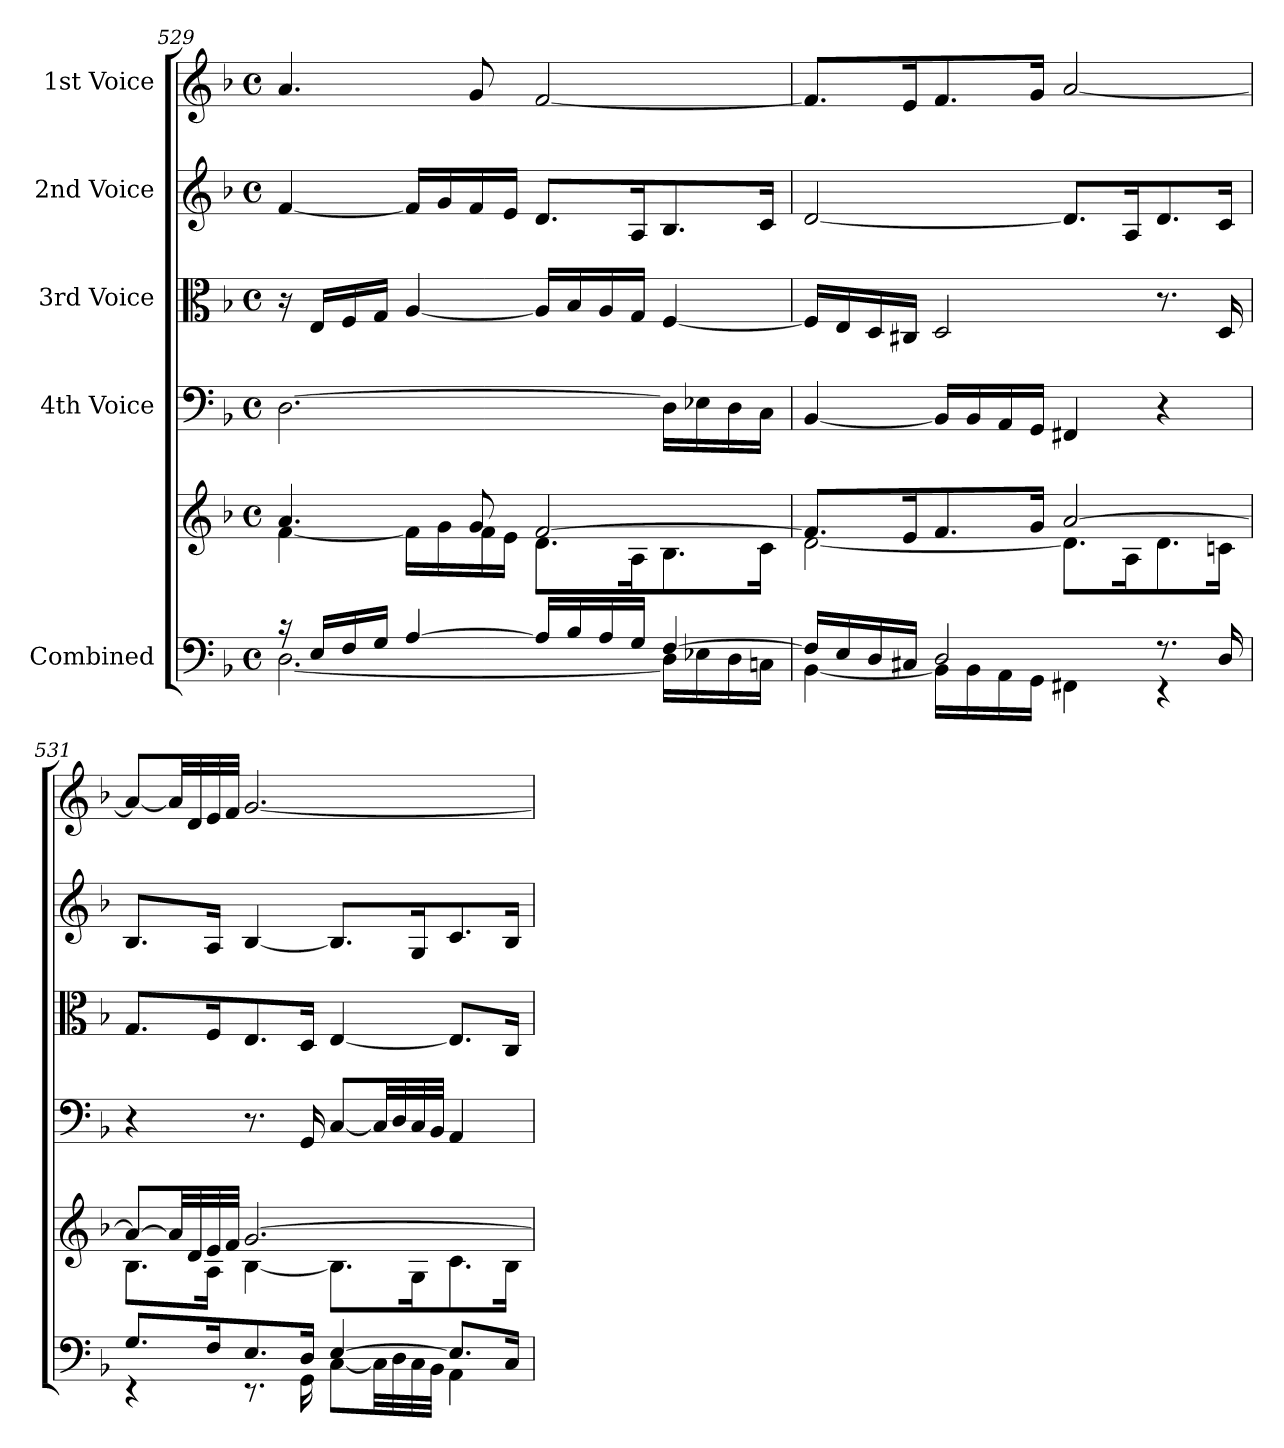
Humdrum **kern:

**kern	**kern	**kern	**kern	**kern	**kern
*part5	*part5	*part4	*part3	*part2	*part1
*staff6	*staff5	*staff4	*staff3	*staff2	*staff1
*I"Combined	*	*I"4th Voice	*I"3rd Voice	*I"2nd Voice	*I"1st Voice
!!LO:PB:g=z
*clefF4	*clefG2	*clefF4	*clefC3	*clefG2	*clefG2
*k[b-]	*k[b-]	*k[b-]	*k[b-]	*k[b-]	*k[b-]
*M4/4	*M4/4	*M4/4	*M4/4	*M4/4	*M4/4
*met(c)	*met(c)	*met(c)	*met(c)	*met(c)	*met(c)
=529	=529	=529	=529	=529	=529
*^	*^	*	*	*	*
16r	[2.D\	4.a/	[4f\	[2.D\	16r	[4f/	4.a/
16E/LL	.	.	.	.	16E/LL	.	.
16F/	.	.	.	.	16F/	.	.
16G/JJ	.	.	.	.	16G/JJ	.	.
[4A/	.	.	16f\LL]	.	[4A/	16f/LL]	.
.	.	.	16g\	.	.	16g/	.
.	.	8g/	16f\	.	.	16f/	8g/
.	.	.	16e\JJ	.	.	16e/JJ	.
16A/LL]	.	[2f/	8.d\L	.	16A/LL]	8.d/L	[2f/
16B-/	.	.	.	.	16B-/	.	.
16A/	.	.	.	.	16A/	.	.
16G/JJ	.	.	16A\K	.	16G/JJ	16A/K	.
[4F/	16D\LL]	.	8.B-\	16D\LL]	[4F/	8.B-/	.
.	16E-X\	.	.	16E-X\	.	.	.
.	16D\	.	.	16D\	.	.	.
.	16Cn\JJ	.	16c\Jk	16C\JJ	.	16c/Jk	.
=530	=530	=530	=530	=530	=530	=530	=530
16F/LL]	[4BB-\	8.f/L]	[2d\	[4BB-/	16F/LL]	[2d/	8.f/L]
16E/	.	.	.	.	16E/	.	.
16D/	.	.	.	.	16D/	.	.
16C#X/JJ	.	16e/K	.	.	16C#X/JJ	.	16e/K
2D/	16BB-\LL]	8.f/	.	16BB-/LL]	2D/	.	8.f/
.	16BB-\	.	.	16BB-/	.	.	.
.	16AA\	.	.	16AA/	.	.	.
.	16GG\JJ	16g/Jk	.	16GG/JJ	.	.	16g/Jk
.	4FF#X\	[2a/	8.d\L]	4FF#X/	.	8.d/L]	[2a/
.	.	.	16A\K	.	.	16A/K	.
8.r	4r	.	8.d\	4r	8.r	8.d/	.
16D/	.	.	16cn\Jk	.	16D/	16c/Jk	.
!!LO:LB:g=z
=531	=531	=531	=531	=531	=531	=531	=531
8.G/L	4r	8a/L_	8.B-\L	4r	8.G/L	8.B-/L	8a/L_
.	.	32a/LL]	.	.	.	.	32a/LL]
.	.	32d/	.	.	.	.	32d/
16F/K	.	32e/	16A\Jk	.	16F/K	16A/Jk	32e/
.	.	32f/JJJ	.	.	.	.	32f/JJJ
8.E/	8.r	[2.g/	[4B-\	8.r	8.E/	[4B-/	[2.g/
16D/Jk	16GG\	.	.	16GG/	16D/Jk	.	.
[4E/	[8C\L	.	8.B-\L]	[8C/L	[4E/	8.B-/L]	.
.	32C\LL]	.	.	32C/LL]	.	.	.
.	32D\	.	.	32D/	.	.	.
.	32C\	.	16G\K	32C/	.	16G/K	.
.	32BB-\JJJ	.	.	32BB-/JJJ	.	.	.
8.E/L]	4AA\	.	8.c\	4AA/	8.E/L]	8.c/	.
16C/Jk	.	.	16B-\Jk	.	16C/Jk	16B-/Jk	.
*v	*v	*	*	*	*	*	*
*	*v	*v	*	*	*	*
=	=	=	=	=	=
*-	*-	*-	*-	*-	*-
